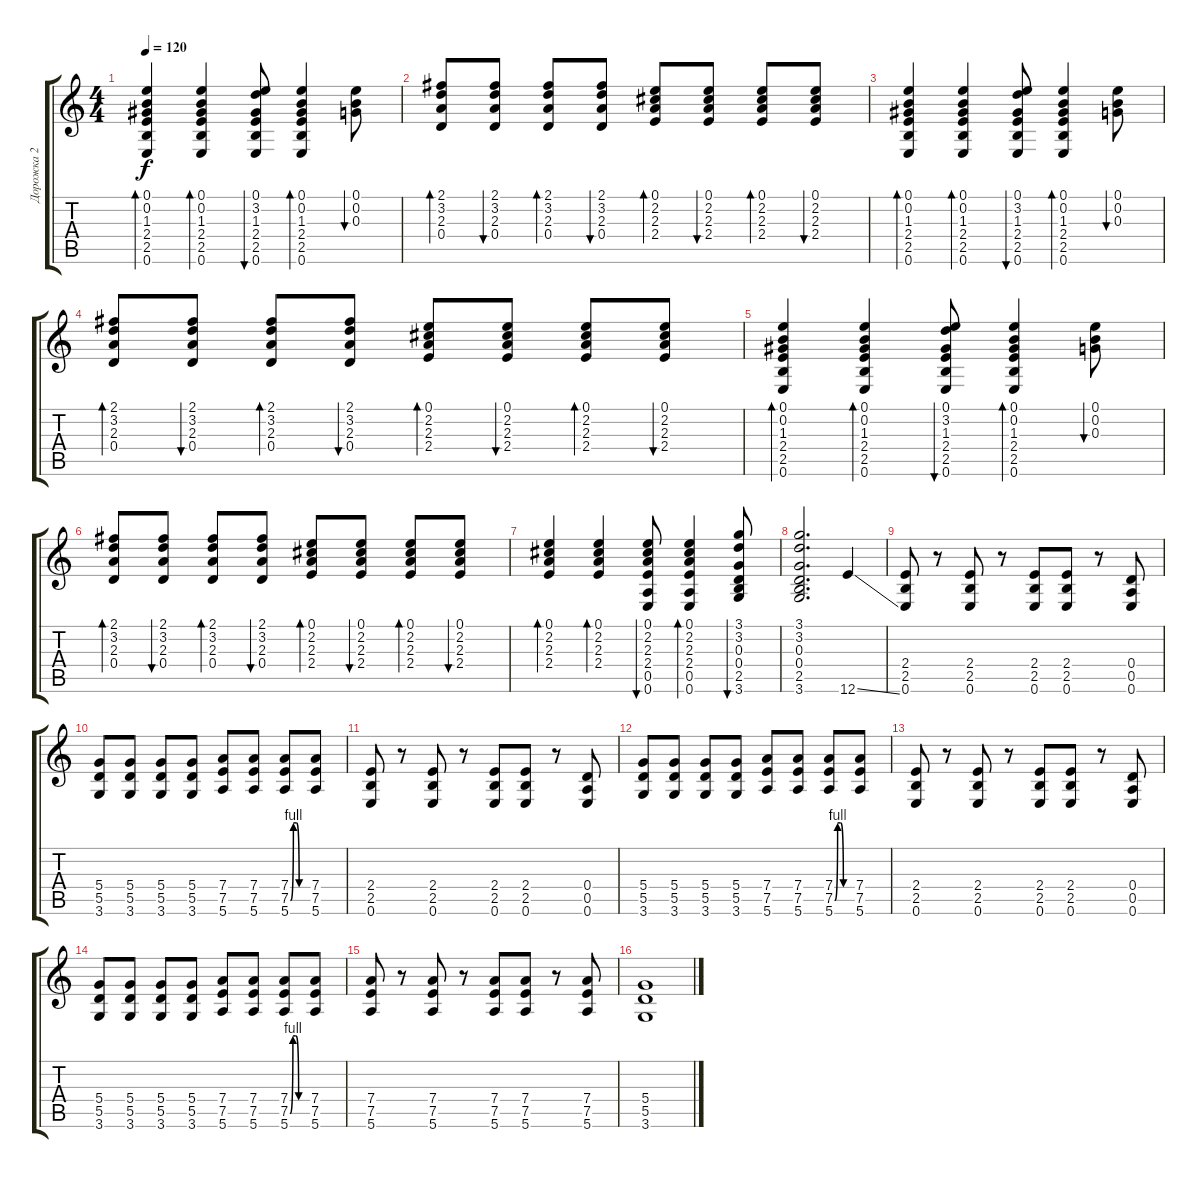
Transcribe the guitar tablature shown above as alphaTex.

\track ("Дорожка 2" "Дорожка 2") {instrument acousticguitarsteel}
\staff {score tabs}
\tuning (E4 B3 G3 D3 A2 E2) {hide}
\ts (4 4)
\tempo 120
\clef g2
\ks c
(0.1 0.2 1.3 2.4 2.5 0.6).4{bd 30 dy f} (0.1 0.2 1.3 2.4 2.5 0.6).4{bd 60} (0.1 3.2 1.3 2.4 2.5 0.6).8{bu 60} (0.1 0.2 1.3 2.4 2.5 0.6).4{bd 60} (0.1 0.2 0.3).8{bu 60} |
(2.1 3.2 2.3 0.4).8{bd 60} (2.1 3.2 2.3 0.4).8{bu 60} (2.1 3.2 2.3 0.4).8{bd 60} (2.1 3.2 2.3 0.4).8{bu 60} (0.1 2.2 2.3 2.4).8{bd 60} (0.1 2.2 2.3 2.4).8{bu 60} (0.1 2.2 2.3 2.4).8{bd 60} (0.1 2.2 2.3 2.4).8{bu 60} |
(0.1 0.2 1.3 2.4 2.5 0.6).4{bd 30} (0.1 0.2 1.3 2.4 2.5 0.6).4{bd 60} (0.1 3.2 1.3 2.4 2.5 0.6).8{bu 60} (0.1 0.2 1.3 2.4 2.5 0.6).4{bd 60} (0.1 0.2 0.3).8{bu 60} |
(2.1 3.2 2.3 0.4).8{bd 60} (2.1 3.2 2.3 0.4).8{bu 60} (2.1 3.2 2.3 0.4).8{bd 60} (2.1 3.2 2.3 0.4).8{bu 60} (0.1 2.2 2.3 2.4).8{bd 60} (0.1 2.2 2.3 2.4).8{bu 60} (0.1 2.2 2.3 2.4).8{bd 60} (0.1 2.2 2.3 2.4).8{bu 60} |
(0.1 0.2 1.3 2.4 2.5 0.6).4{bd 30} (0.1 0.2 1.3 2.4 2.5 0.6).4{bd 60} (0.1 3.2 1.3 2.4 2.5 0.6).8{bu 60} (0.1 0.2 1.3 2.4 2.5 0.6).4{bd 60} (0.1 0.2 0.3).8{bu 60} |
(2.1 3.2 2.3 0.4).8{bd 60} (2.1 3.2 2.3 0.4).8{bu 60} (2.1 3.2 2.3 0.4).8{bd 60} (2.1 3.2 2.3 0.4).8{bu 60} (0.1 2.2 2.3 2.4).8{bd 60} (0.1 2.2 2.3 2.4).8{bu 60} (0.1 2.2 2.3 2.4).8{bd 60} (0.1 2.2 2.3 2.4).8{bu 60} |
(0.1 2.2 2.3 2.4).4{bd 120} (0.1 2.2 2.3 2.4).4{bd 60} (0.1 2.2 2.3 2.4 0.5 0.6).8{bu 60} (0.1 2.2 2.3 2.4 0.5 0.6).4{bd 60} (3.1 3.2 0.3 0.4 2.5 3.6).8{bu 60} |
(3.1 3.2 0.3 0.4 2.5 3.6).2{d beam Up} 12.6{ss}.4 |
(2.4 2.5 0.6).8 r.8 (2.4 2.5 0.6).8 r.8 (2.4 2.5 0.6).8 (2.4 2.5 0.6).8 r.8 (0.4 0.5 0.6).8 |
(5.4 5.5 3.6).8 (5.4 5.5 3.6).8 (5.4 5.5 3.6).8 (5.4 5.5 3.6).8 (7.4 7.5 5.6).8 (7.4 7.5 5.6).8 (7.4 7.5{be (custom 0 0 10 4 20 4 30 0 60 0)} 5.6).8 (7.4 7.5 5.6).8 |
(2.4 2.5 0.6).8 r.8 (2.4 2.5 0.6).8 r.8 (2.4 2.5 0.6).8 (2.4 2.5 0.6).8 r.8 (0.4 0.5 0.6).8 |
(5.4 5.5 3.6).8 (5.4 5.5 3.6).8 (5.4 5.5 3.6).8 (5.4 5.5 3.6).8 (7.4 7.5 5.6).8 (7.4 7.5 5.6).8 (7.4 7.5{be (custom 0 0 10 4 20 4 30 0 60 0)} 5.6).8 (7.4 7.5 5.6).8 |
(2.4 2.5 0.6).8 r.8 (2.4 2.5 0.6).8 r.8 (2.4 2.5 0.6).8 (2.4 2.5 0.6).8 r.8 (0.4 0.5 0.6).8 |
(5.4 5.5 3.6).8 (5.4 5.5 3.6).8 (5.4 5.5 3.6).8 (5.4 5.5 3.6).8 (7.4 7.5 5.6).8 (7.4 7.5 5.6).8 (7.4 7.5{be (custom 0 0 10 4 20 4 30 0 60 0)} 5.6).8 (7.4 7.5 5.6).8 |
(7.4 7.5 5.6).8 r.8 (7.4 7.5 5.6).8 r.8 (7.4 7.5 5.6).8 (7.4 7.5 5.6).8 r.8 (7.4 7.5 5.6).8 |
(5.4 5.5 3.6).1{beam Up}
